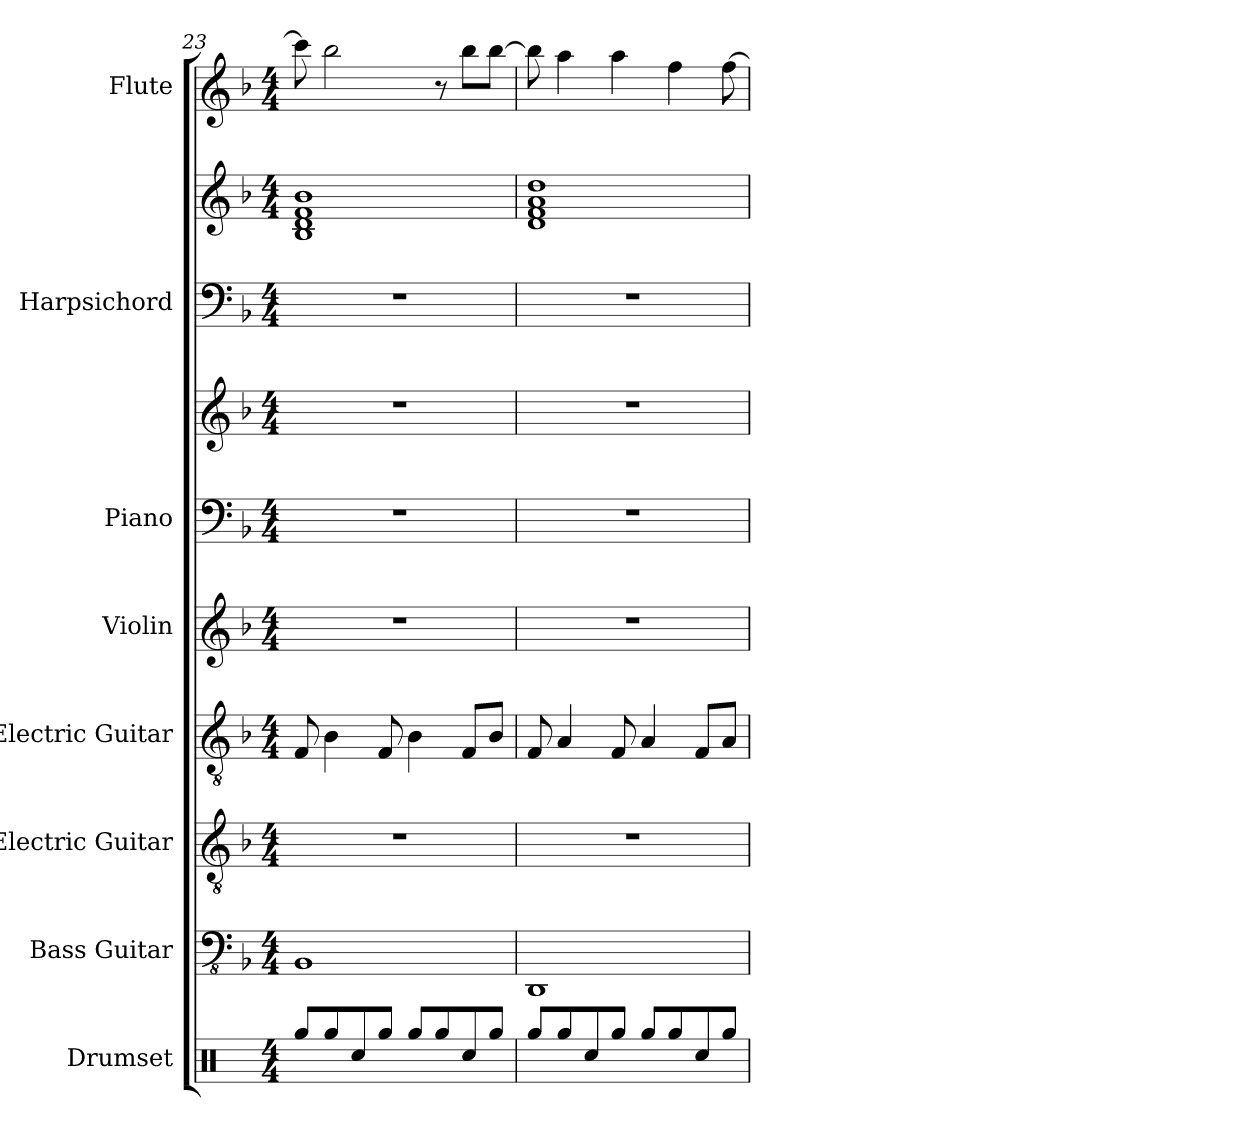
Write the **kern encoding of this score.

**kern	**kern	**kern	**kern	**kern	**kern	**kern	**kern	**kern	**kern
*part8	*part7	*part6	*part5	*part4	*part3	*part3	*part2	*part2	*part1
*staff10	*staff9	*staff8	*staff7	*staff6	*staff5	*staff4	*staff3	*staff2	*staff1
*I"Drumset	*I"Bass Guitar	*I"Electric Guitar	*I"Electric Guitar	*I"Violin	*I"Piano	*	*I"Harpsichord	*	*I"Flute
*I'Drs.	*I'B. Guit.	*I'El. Guit.	*I'El. Guit.	*I'Vln.	*I'Pno.	*	*I'Hch.	*	*I'Fl.
*clefX	*clefFv4	*clefGv2	*clefGv2	*clefG2	*clefF4	*clefG2	*clefF4	*clefG2	*clefG2
*k[]	*k[b-]	*k[b-]	*k[b-]	*k[b-]	*k[b-]	*k[b-]	*k[b-]	*k[b-]	*k[b-]
*M4/4	*M4/4	*M4/4	*M4/4	*M4/4	*M4/4	*M4/4	*M4/4	*M4/4	*M4/4
=23	=23	=23	=23	=23	=23	=23	=23	=23	=23
8Rgg/L	1BBB-	1r	8F/	1r	1r	1r	1r	1B- 1d 1f 1b-	8ccc\]
8Rgg/	.	.	4B-\	.	.	.	.	.	2bb-\
8Rcc/	.	.	.	.	.	.	.	.	.
8Rgg/J	.	.	8F/	.	.	.	.	.	.
8Rgg/L	.	.	4B-\	.	.	.	.	.	.
8Rgg/	.	.	.	.	.	.	.	.	8r
8Rcc/	.	.	8F/L	.	.	.	.	.	8bb-\L
8Rgg/J	.	.	8B-/J	.	.	.	.	.	[8bb-\J
=24	=24	=24	=24	=24	=24	=24	=24	=24	=24
8Rgg/L	1DDD	1r	8F/	1r	1r	1r	1r	1d 1f 1a 1dd	8bb-\]
8Rgg/	.	.	4A/	.	.	.	.	.	4aa\
8Rcc/	.	.	.	.	.	.	.	.	.
8Rgg/J	.	.	8F/	.	.	.	.	.	4aa\
8Rgg/L	.	.	4A/	.	.	.	.	.	.
8Rgg/	.	.	.	.	.	.	.	.	4ff\
8Rcc/	.	.	8F/L	.	.	.	.	.	.
8Rgg/J	.	.	8A/J	.	.	.	.	.	[8ff\
=	=	=	=	=	=	=	=	=	=
*-	*-	*-	*-	*-	*-	*-	*-	*-	*-
